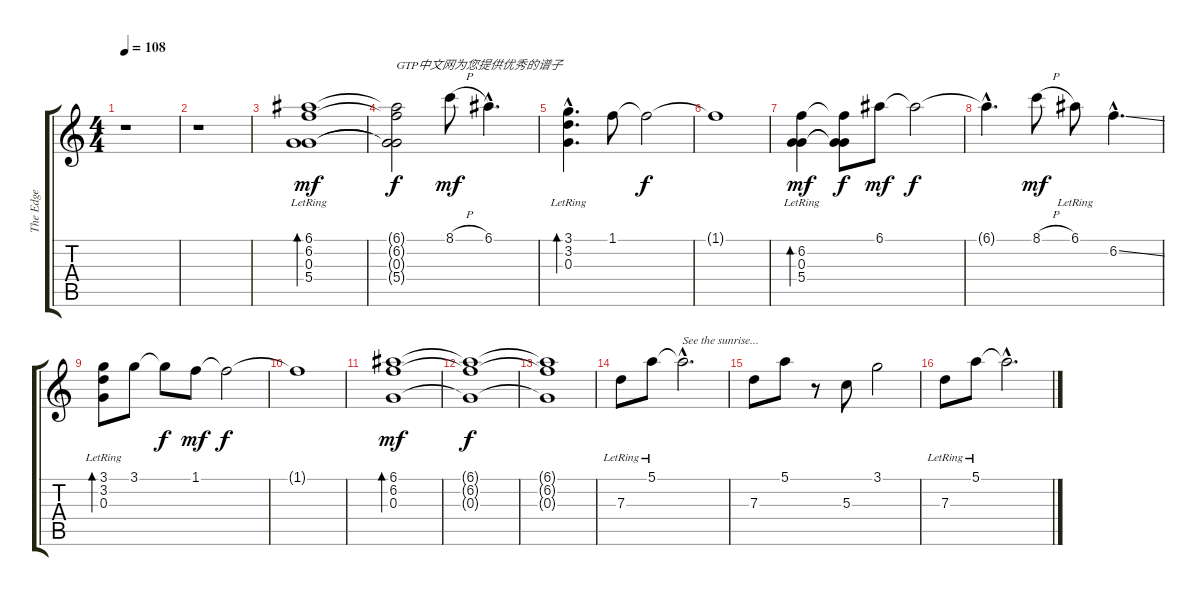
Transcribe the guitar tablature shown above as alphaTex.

\track ("The Edge" "The Edge") {instrument electricguitarclean}
\staff {score tabs}
\tuning (E4 B3 G3 D3 A2 E2) {hide}
\ts (4 4)
\tempo 108
\clef g2
\ks c
r.1{dy mf instrument electricguitarclean} |
r.1 |
(6.1 6.2{lr} 0.3{lr} 5.4{lr}).1{bd 240} |
(6.1{t} 6.2{t} 0.3{t} 5.4{t}).2{txt "GTP中文网为您提供优秀的谱子" dy f} 8.1{h}.8{dy mf} 6.1{hac}.4{d} |
(3.1{hac} 3.2{hac lr} 0.3{hac lr}).4{d bd 240} 1.1.8 1.1{t}.2{dy f} |
1.1{t}.1 |
(6.2{lr} 0.3{lr} 5.4{lr}).4{bd 240 dy mf} (6.2{t} 0.3{t} 5.4{t}).8{dy f} 6.1.8{dy mf} 6.1{t}.2{dy f} |
6.1{hac t}.4{d} 8.1{h}.8{dy mf} 6.1{lr}.8 6.2{ss hac}.4{d} |
(3.1 3.2{lr} 0.3{lr}).8{bd 240} 3.1.8 3.1{t}.8{dy f} 1.1.8{dy mf} 1.1{t}.2{dy f} |
1.1{t}.1 |
(6.1 6.2 0.3).1{bd 240 dy mf} |
(6.1{t} 6.2{t} 0.3{t}).1{dy f} |
(6.1{t} 6.2{t} 0.3{t}).1 |
7.3{lr}.8 5.1{lr}.8 5.1{hac t}.2{d txt "See the sunrise..."} |
7.3.8 5.1.8 r.8 5.3.8 3.1.2 |
7.3{lr}.8 5.1{lr}.8 5.1{hac t}.2{d}
